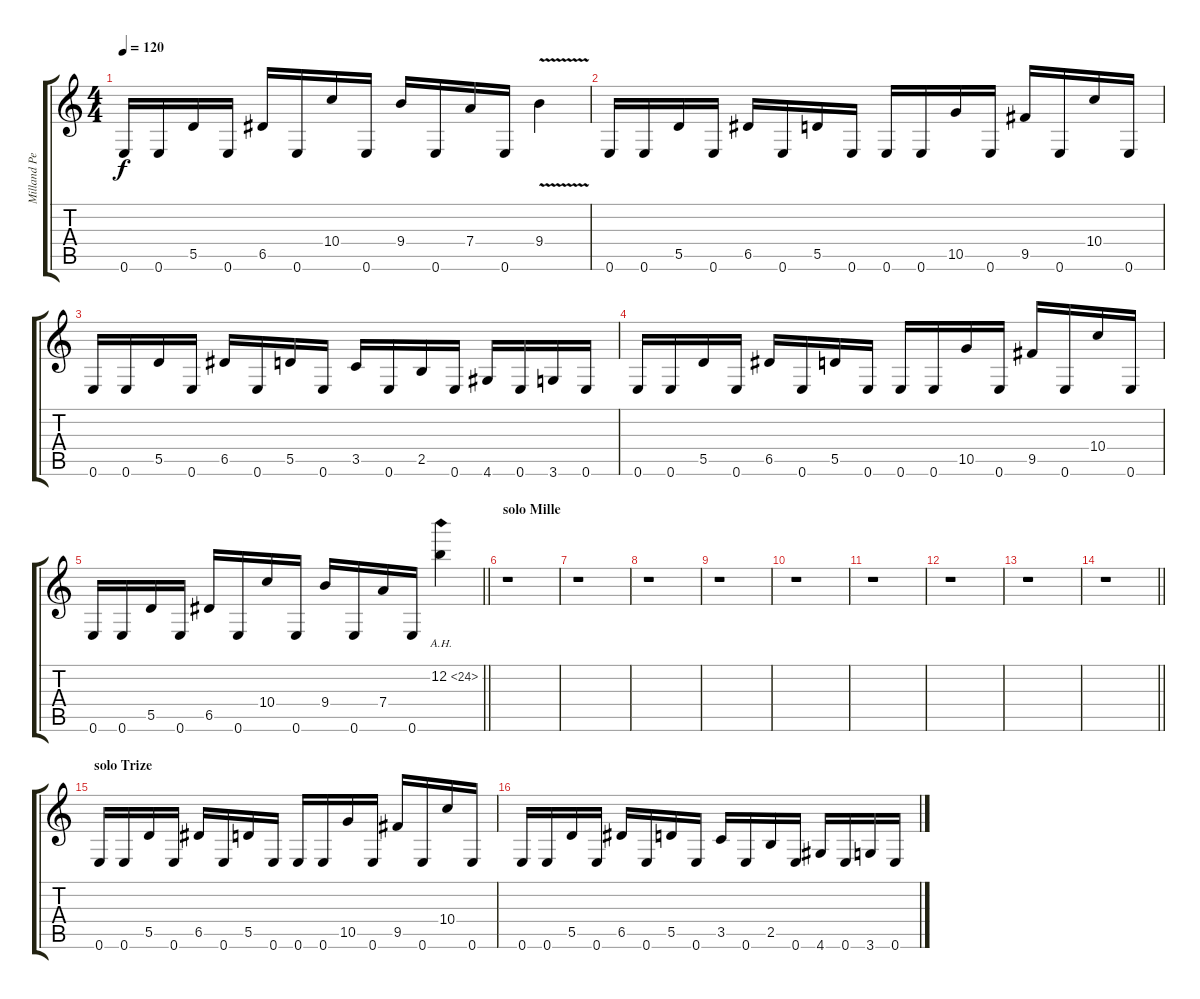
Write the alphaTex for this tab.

\track ("Milland Petrozza" "Milland Pe") {instrument distortionguitar}
\staff {score tabs}
\tuning (E4 B3 G3 D3 A2 E2) {hide}
\ts (4 4)
\tempo 120
\clef g2
\ks c
0.6.16{dy f} 0.6.16 5.5.16 0.6.16 6.5.16 0.6.16 10.4.16 0.6.16 9.4.16 0.6.16 7.4.16 0.6.16 9.4{v}.4 |
0.6.16 0.6.16 5.5.16 0.6.16 6.5.16 0.6.16 5.5.16 0.6.16 0.6.16 0.6.16 10.5.16 0.6.16 9.5.16 0.6.16 10.4.16 0.6.16 |
0.6.16 0.6.16 5.5.16 0.6.16 6.5.16 0.6.16 5.5.16 0.6.16 3.5.16 0.6.16 2.5.16 0.6.16 4.6.16 0.6.16 3.6.16 0.6.16 |
0.6.16 0.6.16 5.5.16 0.6.16 6.5.16 0.6.16 5.5.16 0.6.16 0.6.16 0.6.16 10.5.16 0.6.16 9.5.16 0.6.16 10.4.16 0.6.16 |
\barLineRight lightlight
0.6.16 0.6.16 5.5.16 0.6.16 6.5.16 0.6.16 10.4.16 0.6.16 9.4.16 0.6.16 7.4.16 0.6.16 12.2{ah 12}.4 |
\section ("" "solo Mille")
r.1 |
r.1 |
r.1 |
r.1 |
r.1 |
r.1 |
r.1 |
r.1 |
\barLineRight lightlight
r.1 |
\section ("" "solo Trize")
0.6.16 0.6.16 5.5.16 0.6.16 6.5.16 0.6.16 5.5.16 0.6.16 0.6.16 0.6.16 10.5.16 0.6.16 9.5.16 0.6.16 10.4.16 0.6.16 |
0.6.16 0.6.16 5.5.16 0.6.16 6.5.16 0.6.16 5.5.16 0.6.16 3.5.16 0.6.16 2.5.16 0.6.16 4.6.16 0.6.16 3.6.16 0.6.16
